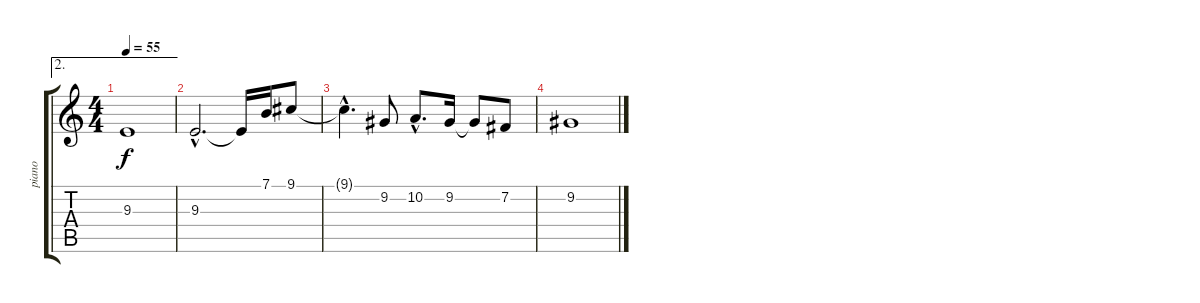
\track ("piano" "piano") {instrument acousticgrandpiano}
\staff {score tabs}
\tuning (E4 B3 G3 D3 A2 E2) {hide}
\ae 2
\ts (4 4)
\tempo 55
\clef g2
\ks c
9.3.1{dy f} |
9.3{hac}.2{d} 9.3{t}.16 7.1.16 9.1.8 |
9.1{hac t}.4{d} 9.2.8 10.2{hac}.8{d} 9.2.16 9.2{t}.8 7.2.8 |
9.2.1
